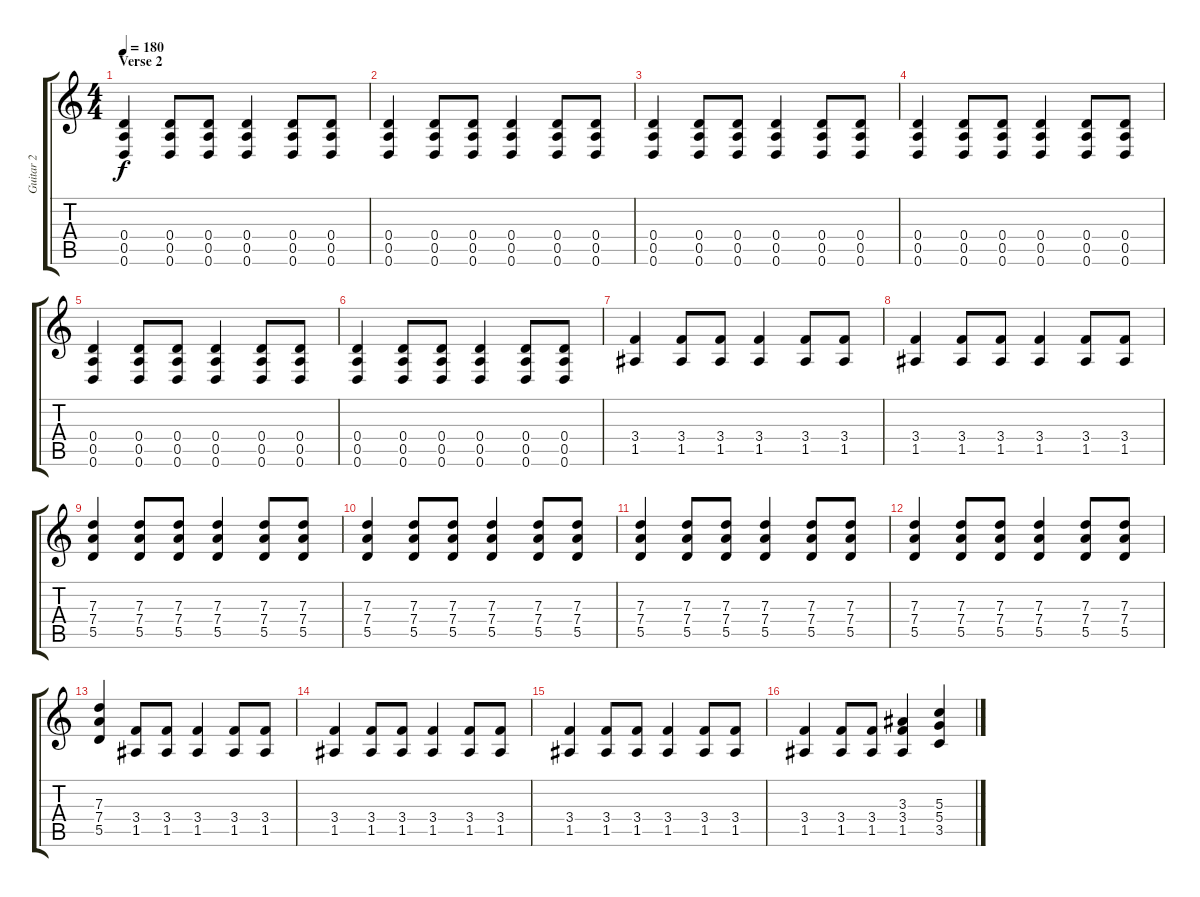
\track ("Guitar 2" "Guitar 2") {instrument distortionguitar}
\staff {score tabs}
\tuning (E4 B3 G3 D3 A2 D2) {hide}
\ts (4 4)
\section ("" "Verse 2")
\tempo 180
\clef g2
\ks c
(0.4 0.5 0.6).4{dy f} (0.4 0.5 0.6).8 (0.4 0.5 0.6).8 (0.4 0.5 0.6).4 (0.4 0.5 0.6).8 (0.4 0.5 0.6).8 |
(0.4 0.5 0.6).4 (0.4 0.5 0.6).8 (0.4 0.5 0.6).8 (0.4 0.5 0.6).4 (0.4 0.5 0.6).8 (0.4 0.5 0.6).8 |
(0.4 0.5 0.6).4 (0.4 0.5 0.6).8 (0.4 0.5 0.6).8 (0.4 0.5 0.6).4 (0.4 0.5 0.6).8 (0.4 0.5 0.6).8 |
(0.4 0.5 0.6).4 (0.4 0.5 0.6).8 (0.4 0.5 0.6).8 (0.4 0.5 0.6).4 (0.4 0.5 0.6).8 (0.4 0.5 0.6).8 |
(0.4 0.5 0.6).4 (0.4 0.5 0.6).8 (0.4 0.5 0.6).8 (0.4 0.5 0.6).4 (0.4 0.5 0.6).8 (0.4 0.5 0.6).8 |
(0.4 0.5 0.6).4 (0.4 0.5 0.6).8 (0.4 0.5 0.6).8 (0.4 0.5 0.6).4 (0.4 0.5 0.6).8 (0.4 0.5 0.6).8 |
(3.4 1.5).4 (3.4 1.5).8 (3.4 1.5).8 (3.4 1.5).4 (3.4 1.5).8 (3.4 1.5).8 |
(3.4 1.5).4 (3.4 1.5).8 (3.4 1.5).8 (3.4 1.5).4 (3.4 1.5).8 (3.4 1.5).8 |
(7.3 7.4 5.5).4 (7.3 7.4 5.5).8 (7.3 7.4 5.5).8 (7.3 7.4 5.5).4 (7.3 7.4 5.5).8 (7.3 7.4 5.5).8 |
(7.3 7.4 5.5).4 (7.3 7.4 5.5).8 (7.3 7.4 5.5).8 (7.3 7.4 5.5).4 (7.3 7.4 5.5).8 (7.3 7.4 5.5).8 |
(7.3 7.4 5.5).4 (7.3 7.4 5.5).8 (7.3 7.4 5.5).8 (7.3 7.4 5.5).4 (7.3 7.4 5.5).8 (7.3 7.4 5.5).8 |
(7.3 7.4 5.5).4 (7.3 7.4 5.5).8 (7.3 7.4 5.5).8 (7.3 7.4 5.5).4 (7.3 7.4 5.5).8 (7.3 7.4 5.5).8 |
(7.3 7.4 5.5).4 (3.4 1.5).8 (3.4 1.5).8 (3.4 1.5).4 (3.4 1.5).8 (3.4 1.5).8 |
(3.4 1.5).4 (3.4 1.5).8 (3.4 1.5).8 (3.4 1.5).4 (3.4 1.5).8 (3.4 1.5).8 |
(3.4 1.5).4 (3.4 1.5).8 (3.4 1.5).8 (3.4 1.5).4 (3.4 1.5).8 (3.4 1.5).8 |
(3.4 1.5).4 (3.4 1.5).8 (3.4 1.5).8 (3.3 3.4 1.5).4 (5.3 5.4 3.5).4
